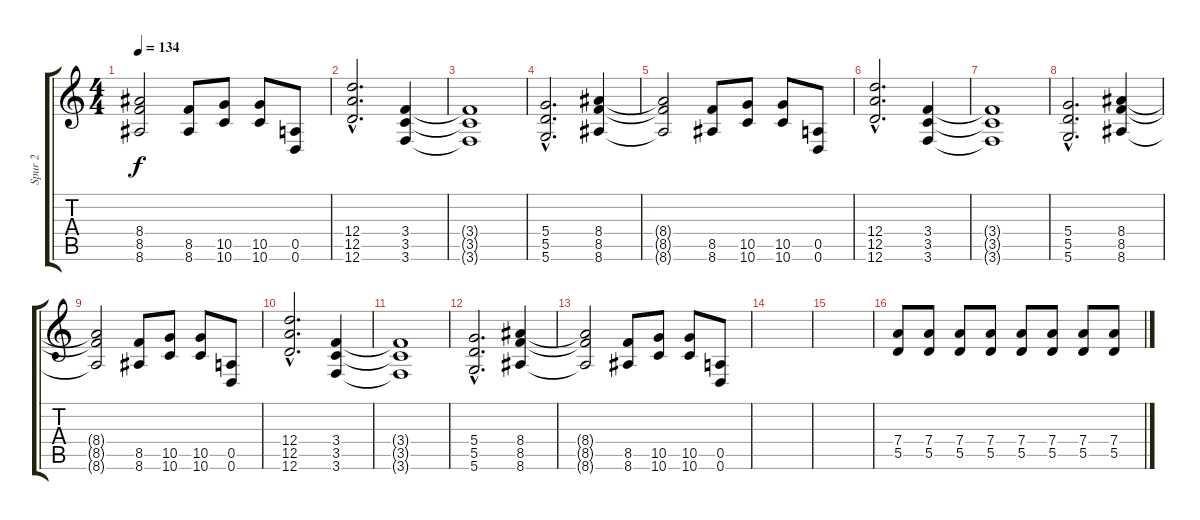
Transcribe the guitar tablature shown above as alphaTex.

\track ("Spur 2" "Spur 2") {instrument electricguitarmuted}
\staff {score tabs}
\tuning (E4 B3 G3 D3 A2 D2) {hide}
\ts (4 4)
\tempo 134
\clef g2
\ks c
(8.4{t} 8.5{t} 8.6{t}).2{dy f} (8.5 8.6).8 (10.5 10.6).8 (10.5 10.6).8 (0.5 0.6).8 |
(12.4{hac} 12.5{hac} 12.6{hac}).2{d} (3.4 3.5 3.6).4 |
(3.4{t} 3.5{t} 3.6{t}).1 |
(5.4{hac} 5.5{hac} 5.6{hac}).2{d} (8.4 8.5 8.6).4 |
(8.4{t} 8.5{t} 8.6{t}).2 (8.5 8.6).8 (10.5 10.6).8 (10.5 10.6).8 (0.5 0.6).8 |
(12.4{hac} 12.5{hac} 12.6{hac}).2{d} (3.4 3.5 3.6).4 |
(3.4{t} 3.5{t} 3.6{t}).1 |
(5.4{hac} 5.5{hac} 5.6{hac}).2{d} (8.4 8.5 8.6).4 |
(8.4{t} 8.5{t} 8.6{t}).2 (8.5 8.6).8 (10.5 10.6).8 (10.5 10.6).8 (0.5 0.6).8 |
(12.4{hac} 12.5{hac} 12.6{hac}).2{d} (3.4 3.5 3.6).4 |
(3.4{t} 3.5{t} 3.6{t}).1 |
(5.4{hac} 5.5{hac} 5.6{hac}).2{d} (8.4 8.5 8.6).4 |
(8.4{t} 8.5{t} 8.6{t}).2 (8.5 8.6).8 (10.5 10.6).8 (10.5 10.6).8 (0.5 0.6).8 |
|
|
(7.4 5.5).8{instrument electricguitarmuted} (7.4 5.5).8 (7.4 5.5).8 (7.4 5.5).8 (7.4 5.5).8 (7.4 5.5).8 (7.4 5.5).8 (7.4 5.5).8
